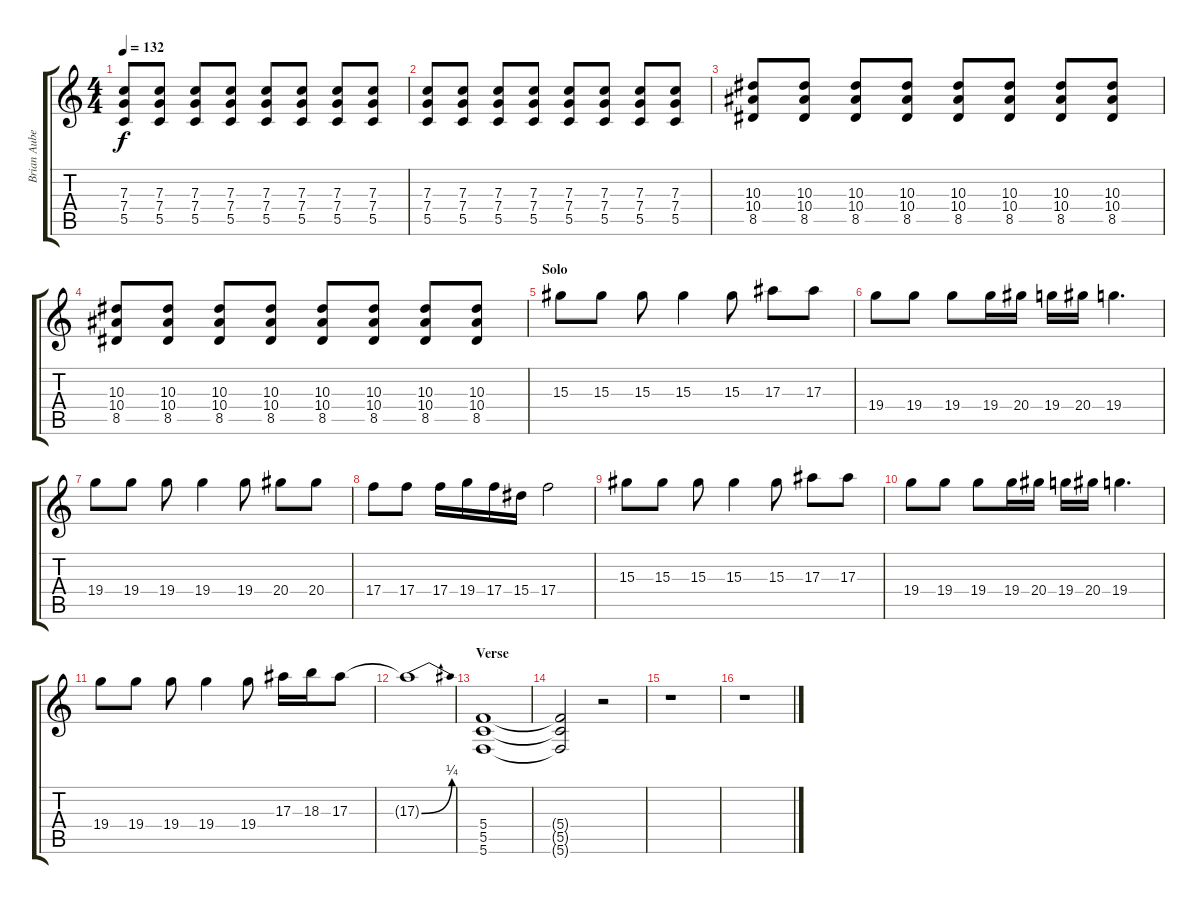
\track ("Brian Aubert (Distortion)" "Brian Aube") {instrument distortionguitar}
\staff {score tabs}
\tuning (D4 A3 F3 C3 G2 C2) {hide}
\ts (4 4)
\tempo 132
\clef g2
\ks c
(7.3 7.4 5.5).8{dy f} (7.3 7.4 5.5).8 (7.3 7.4 5.5).8 (7.3 7.4 5.5).8 (7.3 7.4 5.5).8 (7.3 7.4 5.5).8 (7.3 7.4 5.5).8 (7.3 7.4 5.5).8 |
(7.3 7.4 5.5).8 (7.3 7.4 5.5).8 (7.3 7.4 5.5).8 (7.3 7.4 5.5).8 (7.3 7.4 5.5).8 (7.3 7.4 5.5).8 (7.3 7.4 5.5).8 (7.3 7.4 5.5).8 |
(10.3 10.4 8.5).8 (10.3 10.4 8.5).8 (10.3 10.4 8.5).8 (10.3 10.4 8.5).8 (10.3 10.4 8.5).8 (10.3 10.4 8.5).8 (10.3 10.4 8.5).8 (10.3 10.4 8.5).8 |
(10.3 10.4 8.5).8 (10.3 10.4 8.5).8 (10.3 10.4 8.5).8 (10.3 10.4 8.5).8 (10.3 10.4 8.5).8 (10.3 10.4 8.5).8 (10.3 10.4 8.5).8 (10.3 10.4 8.5).8 |
\section ("" "Solo")
15.3.8 15.3.8 15.3.8 15.3.4 15.3.8 17.3.8 17.3.8 |
19.4.8 19.4.8 19.4.8 19.4.16 20.4.16 19.4.16 20.4.16 19.4.4{d} |
19.4.8 19.4.8 19.4.8 19.4.4 19.4.8 20.4.8 20.4.8 |
17.4.8 17.4.8 17.4.16 19.4.16 17.4.16 15.4.16 17.4.2 |
15.3.8 15.3.8 15.3.8 15.3.4 15.3.8 17.3.8 17.3.8 |
19.4.8 19.4.8 19.4.8 19.4.16 20.4.16 19.4.16 20.4.16 19.4.4{d} |
19.4.8 19.4.8 19.4.8 19.4.4 19.4.8 17.3.16 18.3.16 17.3.8 |
17.3{be (bend 0 0 60 1) t}.1 |
\section ("" "Verse")
(5.4 5.5 5.6).1 |
(5.4{t} 5.5{t} 5.6{t}).2 r.2 |
r.1 |
r.1
